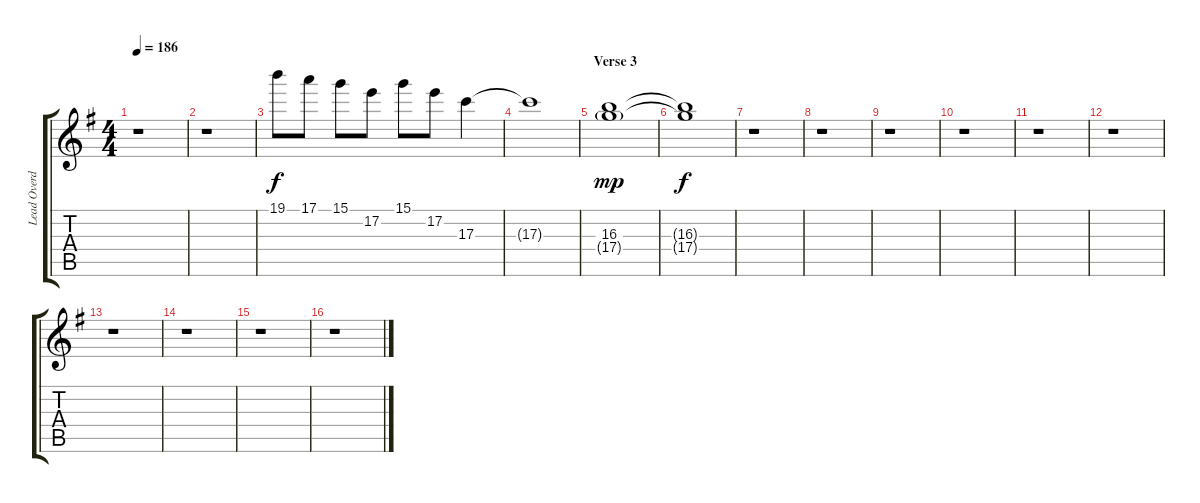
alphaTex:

\track ("Lead Overdub" "Lead Overd") {instrument overdrivenguitar}
\staff {score tabs}
\tuning (E4 B3 G3 D3 A2 E2) {hide}
\ts (4 4)
\tempo 186
\clef g2
\ks g
r.1{dy f} |
r.1 |
19.1.8 17.1.8 15.1.8 17.2.8 15.1.8 17.2.8 17.3.4 |
17.3{t}.1 |
\section ("" "Verse 3")
(16.3 17.4{g}).1{dy mp} |
(16.3{t} 17.4{t}).1{dy f} |
r.1 |
r.1 |
r.1 |
r.1 |
r.1 |
r.1 |
r.1 |
r.1 |
r.1 |
r.1
